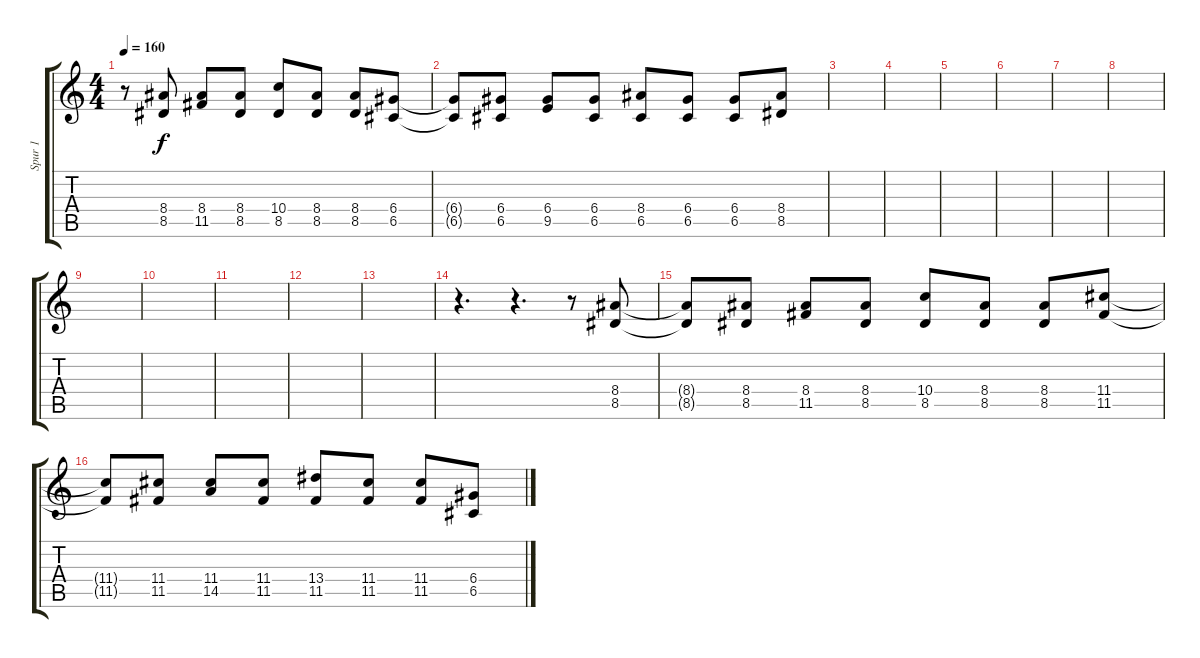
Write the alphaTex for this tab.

\track ("Spur 1" "Spur 1") {instrument distortionguitar}
\staff {score tabs}
\tuning (D4 B3 G3 D3 G2 D2) {hide}
\ts (4 4)
\tempo 160
\clef g2
\ks c
r.8{dy f} (8.4 8.5).8 (8.4 11.5).8 (8.4 8.5).8 (10.4 8.5).8 (8.4 8.5).8 (8.4 8.5).8 (6.4 6.5).8 |
(6.4{t} 6.5{t}).8 (6.4 6.5).8 (6.4 9.5).8 (6.4 6.5).8 (8.4 6.5).8 (6.4 6.5).8 (6.4 6.5).8 (8.4 8.5).8 |
|
|
|
|
|
|
|
|
|
|
|
r.4{d} r.4{d} r.8 (8.4 8.5).8 |
(8.4{t} 8.5{t}).8 (8.4 8.5).8 (8.4 11.5).8 (8.4 8.5).8 (10.4 8.5).8 (8.4 8.5).8 (8.4 8.5).8 (11.4 11.5).8 |
(11.4{t} 11.5{t}).8 (11.4 11.5).8 (11.4 14.5).8 (11.4 11.5).8 (13.4 11.5).8 (11.4 11.5).8 (11.4 11.5).8 (6.4 6.5).8
